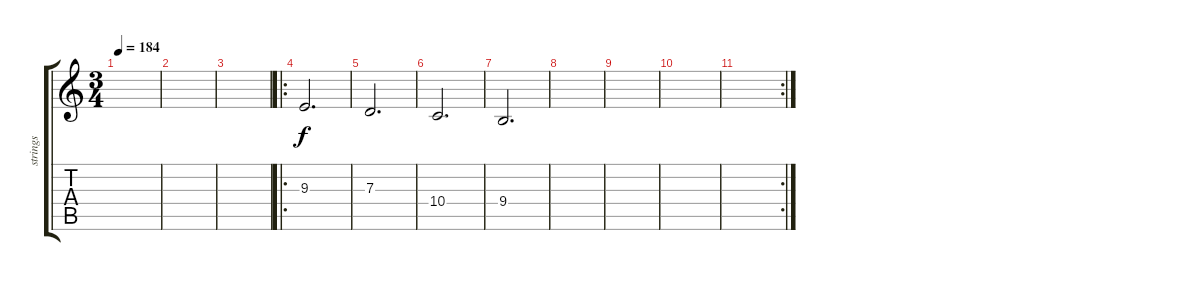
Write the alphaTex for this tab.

\track ("strings" "strings") {instrument viola}
\staff {score tabs}
\tuning (E4 B3 G3 D3 A2 E2) {hide}
\ts (3 4)
\tempo 184
\clef g2
\ks c
|
|
|
\ro
9.3.2{d} |
7.3.2{d} |
10.4.2{d} |
9.4.2{d} |
|
|
|
\rc 2
